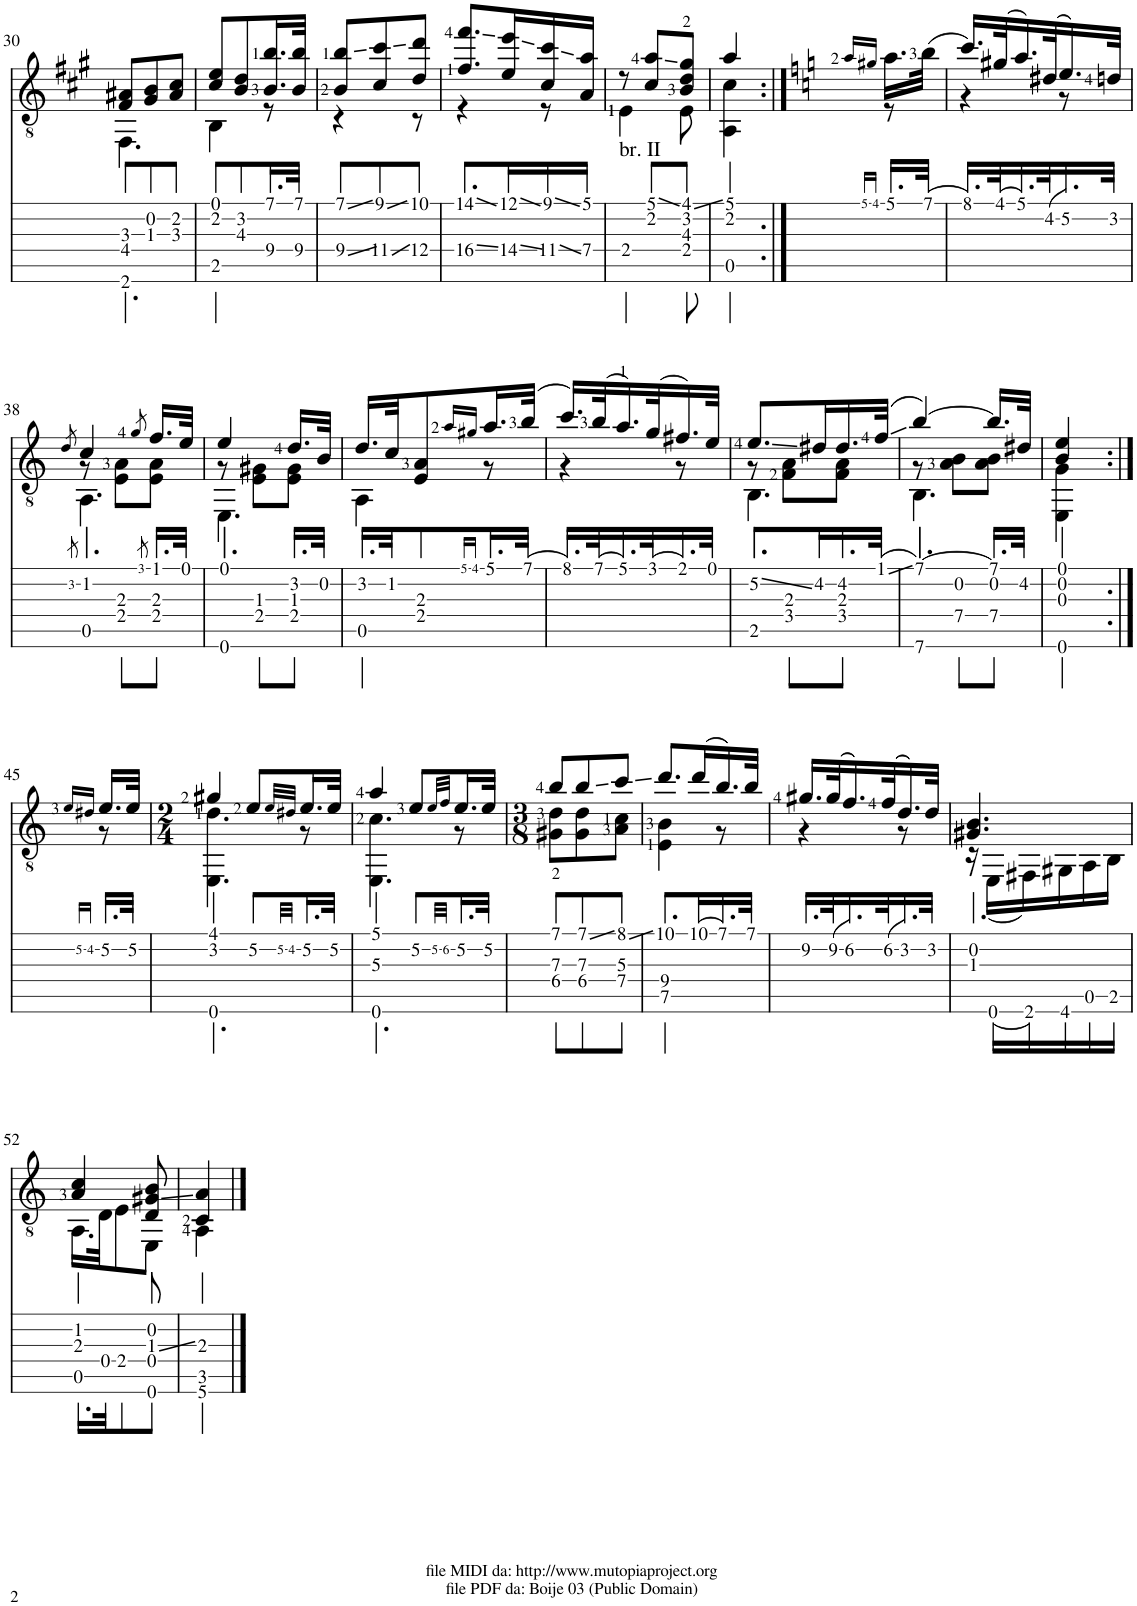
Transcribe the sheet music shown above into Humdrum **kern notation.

**kern	**kern
*part2	*part1
*staff2	*staff1
*I"Chitarra classica (Intavolatura)	*I"Guitar
!!LO:PB:g=z
*	*clefGv2
*k[f#c#g#]	*k[f#c#g#]
*M3/8	*M3/8
=30	=30
*^	*^
8F#/ 8A#X/L	4.FF#\	8F#/ 8A#X/L	4.FF#\
8G#/ 8B/	.	8G#/ 8B/	.
8A#/ 8c#/J	.	8A#/ 8c#/J	.
=31	=31	=31	=31
8c#/ 8e/L	4BB\	8c#/ 8e/L	4BB\
8B/ 8d/	.	8B/ 8d/	.
16.B/ 16.b/L	8r	16.B/ 16.b/L	8r
32B/ 32b/JJk	.	32B/ 32b/JJk	.
=32	=32	=32	=32
8B/ 8b/L	4r	8B/ 8b/L	4r
8c#/ 8cc#/	.	8c#/ 8cc#/	.
8d/ 8dd/J	8r	8d/ 8dd/J	8r
=33	=33	=33	=33
8.f#/ 8.ff#/L	4r	8.f#/ 8.ff#/L	4r
16e/ 16ee/L	.	16e/ 16ee/L	.
16c#/ 16cc#/	8r	16c#/ 16cc#/	8r
16A/ 16a/JJ	.	16A/ 16a/JJ	.
=34	=34	=34	=34
!LO:TX:a:t=br. II	!	!	!
8r	4E\	8r	4E\
8c#/ 8a/L	.	8c#/ 8a/L	.
8B/ 8d/ 8g#/J	8E\	8B/ 8d/ 8g#/J	8E\
=35	=35	=35	=35
4a/	4AA\ 4c#\	4a/	4AA\ 4c#\
=36:|!	=36:|!	=36:|!	=36:|!
*k[]	*	*k[]	*
16qa/LL	.	16qa/LL	.
16qg#X/JJ	.	16qg#X/JJ	.
16.a/LL	8r	16.a\LL	8r
(32b/JJk	.	(32b\JJk	.
=37	=37	=37	=37
16.cc/LL)	4r	16.cc/LL)	4r
(32g#X/K	.	(32g#X/K	.
16.a/)	.	16.a/)	.
(32d#X/K	.	(32d#X/K	.
16.e/)	8r	16.e/)	8r
32dn/JJk	.	32dn/JJk	.
*v	*v	*	*
*	*v	*v
!!LO:LB:g=z
=38	=38
8qd/	8qd/
*^	*^
*	*^	*	*^
4c/	8r	4.AA/	4c/	8r	4.AA\
.	8E\ 8A\L	.	.	8E\ 8A\L	.
8qg/	.	.	8qg/	.	.
16.f/LL	8E\ 8A\J	.	16.f/LL	8E\ 8A\J	.
32e/JJk	.	.	32e/JJk	.	.
=39	=39	=39	=39	=39	=39
4e/	8r	4.EE/	4e/	8r	4.EE\
.	8E\ 8G#X\L	.	.	8E\ 8G#X\L	.
16.d/LL	8E\ 8G#\J	.	16.d/LL	8E\ 8G#\J	.
32B/JJk	.	.	32B/JJk	.	.
*	*v	*v	*	*	*
*	*	*	*v	*v
=40	=40	=40	=40
16.d/LL	4AA\	16.d/LL	4AA\
32c/JK	.	32c/JK	.
8E/ 8A/	.	8E/ 8A/	.
16qa/LL	.	16qa/LL	.
16qg#X/JJ	.	16qg#X/JJ	.
16.a/L	8r	16.a/L	8r
(32b/JJk	.	(32b/JJk	.
=41	=41	=41	=41
16.cc/LL)	4r	16.cc/LL)	4r
(32b/K	.	(32b/K	.
16.a/)	.	16.a/)	.
(32g/K	.	(32g/K	.
16.f#X/)	8r	16.f#X/)	8r
32e/JJk	.	32e/JJk	.
=42	=42	=42	=42
*	*^	*	*^
8.e/L	8r	4.BB/	8.e/L	8r	4.BB\
.	8F\ 8A\L	.	.	8F\ 8A\L	.
16d#X/L	.	.	16d#X/L	.	.
16.d#/	8F\ 8A\J	.	16.d#/	8F\ 8A\J	.
(32f/JJk	.	.	(32f/JJk	.	.
=43	=43	=43	=43	=43	=43
[4b/)	8r	4.BB/	[4b/)	8r	4.BB\
.	8A\ 8B\L	.	.	8A\ 8B\L	.
16.b/LL]	8A\ 8B\J	.	16.b/LL]	8A\ 8B\J	.
32d#X/JJk	.	.	32d#X/JJk	.	.
*	*v	*v	*	*	*
*	*	*	*v	*v
=44	=44	=44	=44
4B/ 4e/	4EE\ 4G\	4B/ 4e/	4EE\ 4G\
!!LO:LB:g=z	!!
=45:|!	=45:|!	=45:|!	=45:|!
16qe/LL	.	16qe/LL	.
16qd#X/JJ	.	16qd#X/JJ	.
16.e/LL	8r	16.e/LL	8r
32e/JJk	.	32e/JJk	.
=46	=46	=46	=46
*M2/4	*	*M2/4	*
4g#X/	4.EE\ 4.d\	4g#X/	4.EE\ 4.d\
8e/L	.	8e/L	.
32qe/LLL	.	32qe/LLL	.
32qd#X/JJJ	.	32qd#X/JJJ	.
16.e/L	8r	16.e/L	8r
32e/JJk	.	32e/JJk	.
=47	=47	=47	=47
4a/	4.EE\ 4.c\	4a/	4.EE\ 4.c\
8e/L	.	8e/L	.
32qe/LLL	.	32qe/LLL	.
32qf/JJJ	.	32qf/JJJ	.
16.e/L	8r	16.e/L	8r
32e/JJk	.	32e/JJk	.
=48	=48	=48	=48
*M3/8	*	*M3/8	*
8b/L	8G#X\ 8d\L	8b/L	8G#X\ 8d\L
8b/	8G#\ 8d\	8b/	8G#\ 8d\
8cc/J	8A\ 8c\J	8cc/J	8A\ 8c\J
=49	=49	=49	=49
8.dd/L	4E\ 4B\	8.dd/L	4E\ 4B\
(16dd/L	.	(16dd/L	.
16.b/)	8r	16.b/)	8r
32b/JJk	.	32b/JJk	.
=50	=50	=50	=50
16.g#X/LL	4r	16.g#X/LL	4r
(32g#/K	.	(32g#/K	.
16.f/)	.	16.f/)	.
(32f/K	.	(32f/K	.
16.d/)	8r	16.d/)	8r
32d/JJk	.	32d/JJk	.
=51	=51	=51	=51
4.G#X/ 4.B/	16r	4.G#X/ 4.B/	16r
.	(16EE\LL	.	(16EE\LL
.	16FF#X\)	.	16FF#X\)
.	16GG#X\	.	16GG#X\
.	16AA\	.	16AA\
.	16BB\JJ	.	16BB\JJ
!!LO:LB:g=z	!!
=52	=52	=52	=52
4A/ 4c/	16.AA\LL	4A/ 4c/	16.AA\LL
.	32D\JK	.	32D\JK
.	8E\	.	8E\
8D/ 8G#X/ 8B/	8EE\J	8D/ 8G#X/ 8B/	8EE\J
=53	=53	=53	=53
4C/ 4A/	4AA\	4C/ 4A/	4AA\
*v	*v	*	*
*	*v	*v
==	==
*-	*-
